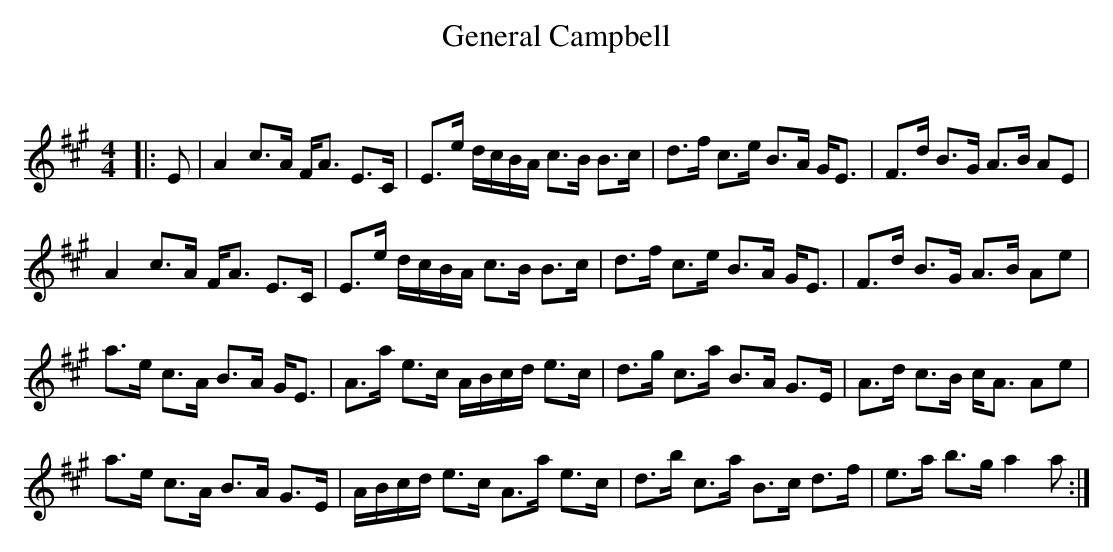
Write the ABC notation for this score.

X:1
T: General Campbell
C:
Q: 128
K:A
M:4/4
L:1/16
|:E2|A4 c3A FA3 E3C|E3e dcBA c3B B3c|d3f c3e B3A GE3|F3d B3G A3B A2E2|
A4 c3A FA3 E3C|E3e dcBA c3B B3c|d3f c3e B3A GE3|F3d B3G A3B A2e2|
a3e c3A B3A GE3|A3a e3c ABcd e3c|d3g c3a B3A G3E|A3d c3B cA3 A2e2|
a3e c3A B3A G3E|ABcd e3c A3a e3c|d3b c3a B3c d3f|e3a b3g a4 a2:|
